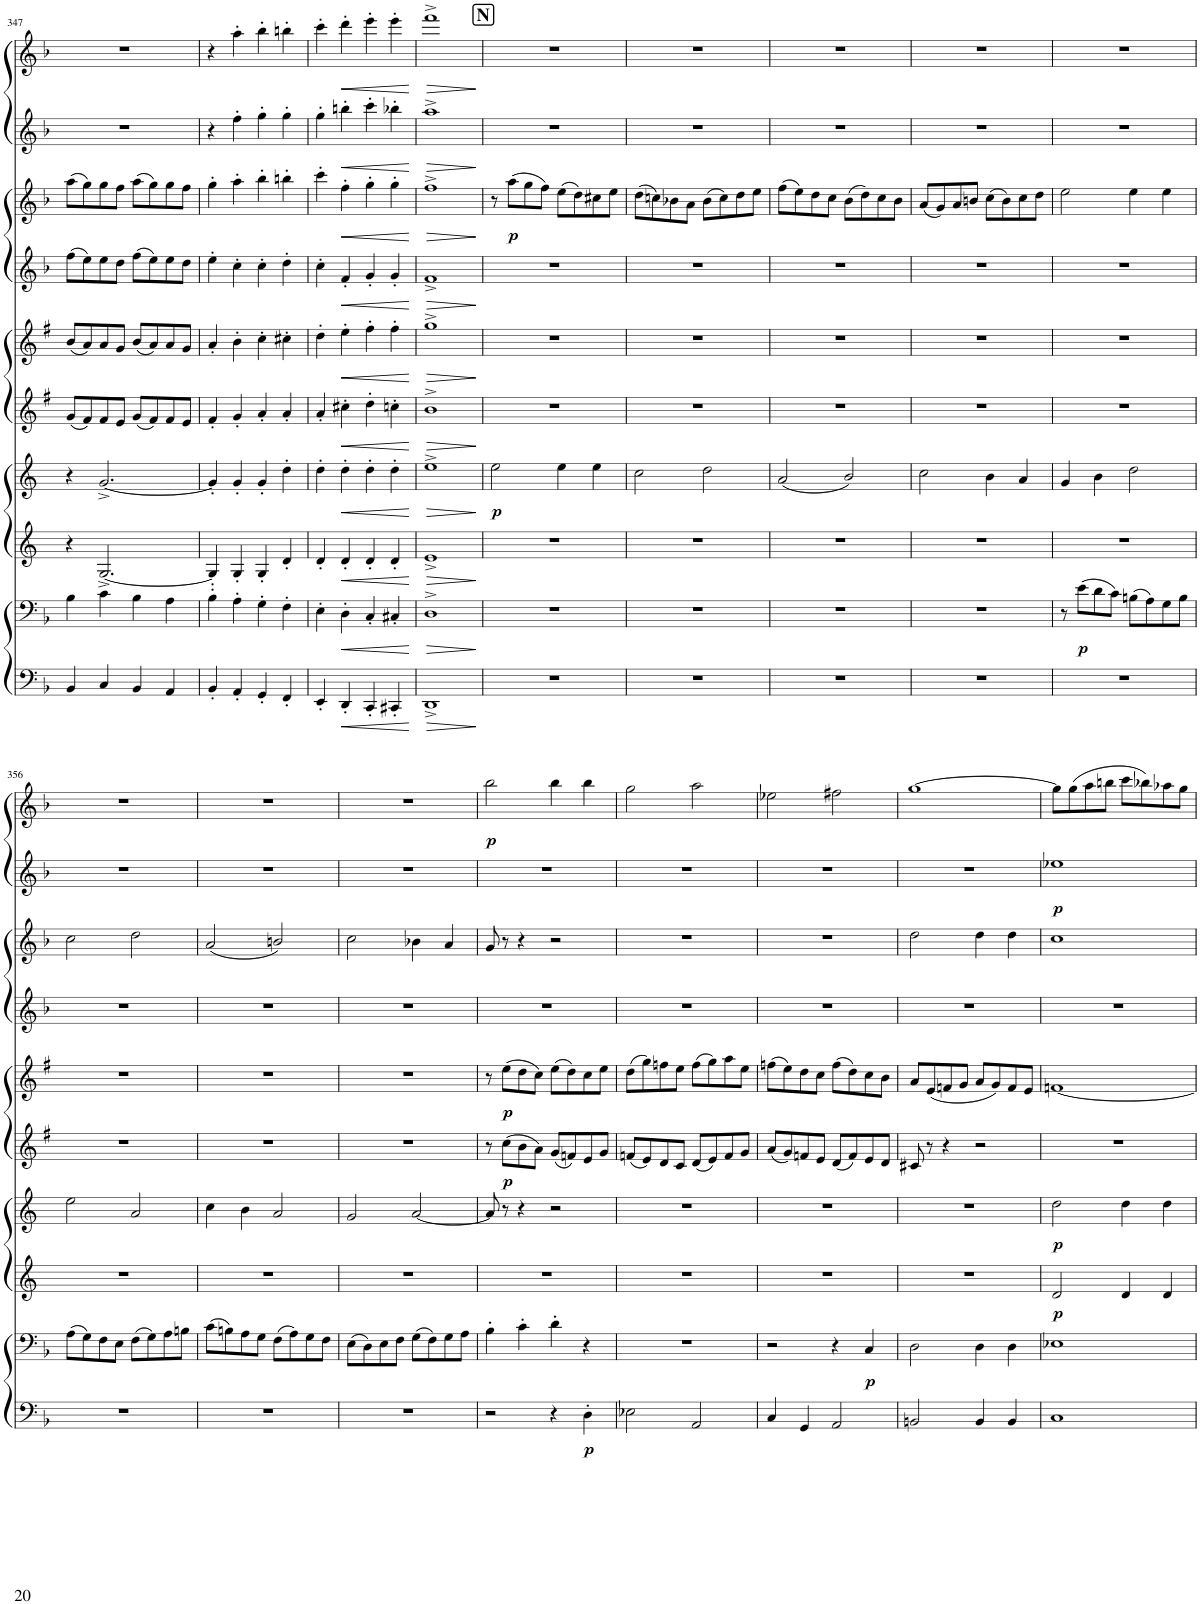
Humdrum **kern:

**kern	**dynam	**kern	**dynam	**kern	**dynam	**kern	**dynam	**kern	**dynam	**kern	**dynam	**kern	**dynam	**kern	**dynam	**kern	**dynam	**kern	**dynam
*part10	*part10	*part9	*part9	*part8	*part8	*part7	*part7	*part6	*part6	*part5	*part5	*part4	*part4	*part3	*part3	*part2	*part2	*part1	*part1
*staff10	*staff10	*staff9	*staff9	*staff8	*staff8	*staff7	*staff7	*staff6	*staff6	*staff5	*staff5	*staff4	*staff4	*staff3	*staff3	*staff2	*staff2	*staff1	*staff1
*I"Bassoon 2	*	*I"Bassoon 1	*	*I"Horn 2 in F	*	*I"Horn 1 in F	*	*I"Clarinet 2 in Bb	*	*I"Clarinet 1 in Bb	*	*I"Oboe 2	*	*I"Oboe 1	*	*I"Flute 2	*	*I"Flute 1	*
*I'Bsn	*	*I'Bsn	*	*I'Hn	*	*I'Hn	*	*I'Cl	*	*I'Cl	*	*I'Ob	*	*I'Ob	*	*I'Fl	*	*I'Fl	*
!!LO:PB:g=z
*clefF4	*	*clefF4	*	*clefG2	*	*clefG2	*	*clefG2	*	*clefG2	*	*clefG2	*	*clefG2	*	*clefG2	*	*clefG2	*
*	*	*	*	*Trd4c7	*	*Trd4c7	*	*Trd1c2	*	*Trd1c2	*	*	*	*	*	*	*	*	*
*k[b-]	*	*k[b-]	*	*k[]	*	*k[]	*	*k[f#]	*	*k[f#]	*	*k[b-]	*	*k[b-]	*	*k[b-]	*	*k[b-]	*
*M4/4	*	*M4/4	*	*M4/4	*	*M4/4	*	*M4/4	*	*M4/4	*	*M4/4	*	*M4/4	*	*M4/4	*	*M4/4	*
*met(c)	*	*met(c)	*	*met(c)	*	*met(c)	*	*met(c)	*	*met(c)	*	*met(c)	*	*met(c)	*	*met(c)	*	*met(c)	*
=347	=347	=347	=347	=347	=347	=347	=347	=347	=347	=347	=347	=347	=347	=347	=347	=347	=347	=347	=347
4BB-/	.	4B-\	.	4r	.	4r	.	(8g/L	.	(8b/L	.	(8ff\L	.	(8aa\L	.	1r	.	1r	.
.	.	.	.	.	.	.	.	8f#/)	.	8a/)	.	8ee\)	.	8gg\)	.	.	.	.	.
4C/	.	4c\	.	[2.G^/	.	[2.g^/	.	8f#/	.	8a/	.	8ee\	.	8gg\	.	.	.	.	.
.	.	.	.	.	.	.	.	8e/J	.	8g/J	.	8dd\J	.	8ff\J	.	.	.	.	.
4BB-/	.	4B-\	.	.	.	.	.	(8g/L	.	(8b/L	.	(8ff\L	.	(8aa\L	.	.	.	.	.
.	.	.	.	.	.	.	.	8f#/)	.	8a/)	.	8ee\)	.	8gg\)	.	.	.	.	.
4AA/	.	4A\	.	.	.	.	.	8f#/	.	8a/	.	8ee\	.	8gg\	.	.	.	.	.
.	.	.	.	.	.	.	.	8e/J	.	8g/J	.	8dd\J	.	8ff\J	.	.	.	.	.
=348	=348	=348	=348	=348	=348	=348	=348	=348	=348	=348	=348	=348	=348	=348	=348	=348	=348	=348	=348
4BB-'/	.	4B-'\	.	4G'/]	.	4g'/]	.	4f#'/	.	4a'/	.	4ee'\	.	4gg'\	.	4r	.	4r	.
4AA'/	.	4A'\	.	4G'/	.	4g'/	.	4g'/	.	4b'\	.	4cc'\	.	4aa'\	.	4ff'\	.	4aa'\	.
4GG'/	.	4G'\	.	4G'/	.	4g'/	.	4a'/	.	4cc'\	.	4cc'\	.	4bb-'\	.	4gg'\	.	4bb-'\	.
4FF'/	.	4F'\	.	4d'/	.	4dd'\	.	4a'/	.	4cc#X'\	.	4dd'\	.	4bbn'\	.	4gg'\	.	4bbn'\	.
=349	=349	=349	=349	=349	=349	=349	=349	=349	=349	=349	=349	=349	=349	=349	=349	=349	=349	=349	=349
4EE'/	.	4E'\	.	4d'/	.	4dd'\	.	4a'/	.	4dd'\	.	4cc'\	.	4ccc'\	.	4gg'\	.	4ccc'\	.
!	!LO:HP:b	!	!LO:HP:b	!	!LO:HP:b	!	!LO:HP:b	!	!LO:HP:b	!	!LO:HP:b	!	!LO:HP:b	!	!LO:HP:b	!	!LO:HP:b	!	!LO:HP:b
4DD'/	<	4D'\	<	4d'/	<	4dd'\	<	4cc#X'\	<	4ee'\	<	4f'/	<	4ff'\	<	4bbn'\	<	4ddd'\	<
4CC'/	.	4C'/	.	4d'/	.	4dd'\	.	4dd'\	.	4ff#'\	.	4g'/	.	4gg'\	.	4ccc'\	.	4eee'\	.
4CC#X'/	.	4C#X'/	.	4d'/	.	4dd'\	.	4ccn'\	.	4ff#'\	.	4g'/	.	4gg'\	.	4bb-X'\	.	4eee'\	.
.	[	.	[	.	[	.	[	.	[	.	[	.	[	.	[	.	[	.	[
=350	=350	=350	=350	=350	=350	=350	=350	=350	=350	=350	=350	=350	=350	=350	=350	=350	=350	=350	=350
!	!LO:HP:b	!	!LO:HP:b	!	!LO:HP:b	!	!LO:HP:b	!	!LO:HP:b	!	!LO:HP:b	!	!LO:HP:b	!	!LO:HP:b	!	!LO:HP:b	!	!LO:HP:b
1DD^	>	1D^	>	1e^	>	1ee^	>	1b^	>	1gg^	>	1f^	>	1ff^	>	1aa^	>	1fff^	>
.	]	.	]	.	]	.	]	.	]	.	]	.	]	.	]	.	]	.	]
!!LO:REH:place=s1:a:B:cj:fs=14:t=N
=351	=351	=351	=351	=351	=351	=351	=351	=351	=351	=351	=351	=351	=351	=351	=351	=351	=351	=351	=351
!	!	!	!	!	!	!	!LO:DY:b	!	!	!	!	!	!	!	!	!	!	!	!
1r	.	1r	.	1r	.	2ee\	p	1r	.	1r	.	1r	.	8r	.	1r	.	1r	.
!	!	!	!	!	!	!	!	!	!	!	!	!	!	!	!LO:DY:b	!	!	!	!
.	.	.	.	.	.	.	.	.	.	.	.	.	.	(8aa\L	p	.	.	.	.
.	.	.	.	.	.	.	.	.	.	.	.	.	.	8gg\	.	.	.	.	.
.	.	.	.	.	.	.	.	.	.	.	.	.	.	8ff\J)	.	.	.	.	.
.	.	.	.	.	.	4ee\	.	.	.	.	.	.	.	(8ee\L	.	.	.	.	.
.	.	.	.	.	.	.	.	.	.	.	.	.	.	8dd\)	.	.	.	.	.
.	.	.	.	.	.	4ee\	.	.	.	.	.	.	.	8cc#X\	.	.	.	.	.
.	.	.	.	.	.	.	.	.	.	.	.	.	.	8ee\J	.	.	.	.	.
=352	=352	=352	=352	=352	=352	=352	=352	=352	=352	=352	=352	=352	=352	=352	=352	=352	=352	=352	=352
1r	.	1r	.	1r	.	2cc\	.	1r	.	1r	.	1r	.	(8dd\L	.	1r	.	1r	.
.	.	.	.	.	.	.	.	.	.	.	.	.	.	8ccn\)	.	.	.	.	.
.	.	.	.	.	.	.	.	.	.	.	.	.	.	8b-X\	.	.	.	.	.
.	.	.	.	.	.	.	.	.	.	.	.	.	.	8a\J	.	.	.	.	.
.	.	.	.	.	.	2dd\	.	.	.	.	.	.	.	(8b-\L	.	.	.	.	.
.	.	.	.	.	.	.	.	.	.	.	.	.	.	8cc\)	.	.	.	.	.
.	.	.	.	.	.	.	.	.	.	.	.	.	.	8dd\	.	.	.	.	.
.	.	.	.	.	.	.	.	.	.	.	.	.	.	8ee\J	.	.	.	.	.
=353	=353	=353	=353	=353	=353	=353	=353	=353	=353	=353	=353	=353	=353	=353	=353	=353	=353	=353	=353
1r	.	1r	.	1r	.	(2a/	.	1r	.	1r	.	1r	.	(8ff\L	.	1r	.	1r	.
.	.	.	.	.	.	.	.	.	.	.	.	.	.	8ee\)	.	.	.	.	.
.	.	.	.	.	.	.	.	.	.	.	.	.	.	8dd\	.	.	.	.	.
.	.	.	.	.	.	.	.	.	.	.	.	.	.	8cc\J	.	.	.	.	.
.	.	.	.	.	.	2b/)	.	.	.	.	.	.	.	(8b-\L	.	.	.	.	.
.	.	.	.	.	.	.	.	.	.	.	.	.	.	8dd\)	.	.	.	.	.
.	.	.	.	.	.	.	.	.	.	.	.	.	.	8cc\	.	.	.	.	.
.	.	.	.	.	.	.	.	.	.	.	.	.	.	8b-\J	.	.	.	.	.
=354	=354	=354	=354	=354	=354	=354	=354	=354	=354	=354	=354	=354	=354	=354	=354	=354	=354	=354	=354
1r	.	1r	.	1r	.	2cc\	.	1r	.	1r	.	1r	.	(8a/L	.	1r	.	1r	.
.	.	.	.	.	.	.	.	.	.	.	.	.	.	8g/)	.	.	.	.	.
.	.	.	.	.	.	.	.	.	.	.	.	.	.	8a/	.	.	.	.	.
.	.	.	.	.	.	.	.	.	.	.	.	.	.	8bn/J	.	.	.	.	.
.	.	.	.	.	.	4b\	.	.	.	.	.	.	.	(8cc\L	.	.	.	.	.
.	.	.	.	.	.	.	.	.	.	.	.	.	.	8b\)	.	.	.	.	.
.	.	.	.	.	.	4a/	.	.	.	.	.	.	.	8cc\	.	.	.	.	.
.	.	.	.	.	.	.	.	.	.	.	.	.	.	8dd\J	.	.	.	.	.
=355	=355	=355	=355	=355	=355	=355	=355	=355	=355	=355	=355	=355	=355	=355	=355	=355	=355	=355	=355
1r	.	8r	.	1r	.	4g/	.	1r	.	1r	.	1r	.	2ee\	.	1r	.	1r	.
!	!	!	!LO:DY:b	!	!	!	!	!	!	!	!	!	!	!	!	!	!	!	!
.	.	(8e\L	p	.	.	.	.	.	.	.	.	.	.	.	.	.	.	.	.
.	.	8d\	.	.	.	4b\	.	.	.	.	.	.	.	.	.	.	.	.	.
.	.	8c\J)	.	.	.	.	.	.	.	.	.	.	.	.	.	.	.	.	.
.	.	(8Bn\L	.	.	.	2dd\	.	.	.	.	.	.	.	4ee\	.	.	.	.	.
.	.	8A\)	.	.	.	.	.	.	.	.	.	.	.	.	.	.	.	.	.
.	.	8G\	.	.	.	.	.	.	.	.	.	.	.	4ee\	.	.	.	.	.
.	.	8B\J	.	.	.	.	.	.	.	.	.	.	.	.	.	.	.	.	.
!!LO:LB:g=z
=356	=356	=356	=356	=356	=356	=356	=356	=356	=356	=356	=356	=356	=356	=356	=356	=356	=356	=356	=356
1r	.	(8A\L	.	1r	.	2ee\	.	1r	.	1r	.	1r	.	2cc\	.	1r	.	1r	.
.	.	8G\)	.	.	.	.	.	.	.	.	.	.	.	.	.	.	.	.	.
.	.	8F\	.	.	.	.	.	.	.	.	.	.	.	.	.	.	.	.	.
.	.	8E\J	.	.	.	.	.	.	.	.	.	.	.	.	.	.	.	.	.
.	.	(8F\L	.	.	.	2a/	.	.	.	.	.	.	.	2dd\	.	.	.	.	.
.	.	8G\)	.	.	.	.	.	.	.	.	.	.	.	.	.	.	.	.	.
.	.	8A\	.	.	.	.	.	.	.	.	.	.	.	.	.	.	.	.	.
.	.	8Bn\J	.	.	.	.	.	.	.	.	.	.	.	.	.	.	.	.	.
=357	=357	=357	=357	=357	=357	=357	=357	=357	=357	=357	=357	=357	=357	=357	=357	=357	=357	=357	=357
1r	.	(8c\L	.	1r	.	4cc\	.	1r	.	1r	.	1r	.	(2a/	.	1r	.	1r	.
.	.	8Bn\)	.	.	.	.	.	.	.	.	.	.	.	.	.	.	.	.	.
.	.	8A\	.	.	.	4b\	.	.	.	.	.	.	.	.	.	.	.	.	.
.	.	8G\J	.	.	.	.	.	.	.	.	.	.	.	.	.	.	.	.	.
.	.	(8F\L	.	.	.	2a/	.	.	.	.	.	.	.	2bn/)	.	.	.	.	.
.	.	8A\)	.	.	.	.	.	.	.	.	.	.	.	.	.	.	.	.	.
.	.	8G\	.	.	.	.	.	.	.	.	.	.	.	.	.	.	.	.	.
.	.	8F\J	.	.	.	.	.	.	.	.	.	.	.	.	.	.	.	.	.
=358	=358	=358	=358	=358	=358	=358	=358	=358	=358	=358	=358	=358	=358	=358	=358	=358	=358	=358	=358
1r	.	(8E\L	.	1r	.	2g/	.	1r	.	1r	.	1r	.	2cc\	.	1r	.	1r	.
.	.	8D\)	.	.	.	.	.	.	.	.	.	.	.	.	.	.	.	.	.
.	.	8E\	.	.	.	.	.	.	.	.	.	.	.	.	.	.	.	.	.
.	.	8F\J	.	.	.	.	.	.	.	.	.	.	.	.	.	.	.	.	.
.	.	(8G\L	.	.	.	[2a/	.	.	.	.	.	.	.	4b-X\	.	.	.	.	.
.	.	8F\)	.	.	.	.	.	.	.	.	.	.	.	.	.	.	.	.	.
.	.	8G\	.	.	.	.	.	.	.	.	.	.	.	4a/	.	.	.	.	.
.	.	8A\J	.	.	.	.	.	.	.	.	.	.	.	.	.	.	.	.	.
=359	=359	=359	=359	=359	=359	=359	=359	=359	=359	=359	=359	=359	=359	=359	=359	=359	=359	=359	=359
!	!	!	!	!	!	!	!	!	!	!	!	!	!	!	!	!	!	!	!LO:DY:b
2r	.	4B-'\	.	1r	.	8a/]	.	8r	.	8r	.	1r	.	8g/	.	1r	.	2bb-\	p
!	!	!	!	!	!	!	!	!	!LO:DY:b	!	!LO:DY:b	!	!	!	!	!	!	!	!
.	.	.	.	.	.	8r	.	(8cc\L	p	(8ee\L	p	.	.	8r	.	.	.	.	.
.	.	4c'\	.	.	.	4r	.	8b\	.	8dd\	.	.	.	4r	.	.	.	.	.
.	.	.	.	.	.	.	.	8a\J)	.	8cc\J)	.	.	.	.	.	.	.	.	.
4r	.	4d'\	.	.	.	2r	.	(8g/L	.	(8ee\L	.	.	.	2r	.	.	.	4bb-\	.
.	.	.	.	.	.	.	.	8fn/)	.	8dd\)	.	.	.	.	.	.	.	.	.
!	!LO:DY:b	!	!	!	!	!	!	!	!	!	!	!	!	!	!	!	!	!	!
4D'\	p	4r	.	.	.	.	.	8e/	.	8cc\	.	.	.	.	.	.	.	4bb-\	.
.	.	.	.	.	.	.	.	8g/J	.	8ee\J	.	.	.	.	.	.	.	.	.
=360	=360	=360	=360	=360	=360	=360	=360	=360	=360	=360	=360	=360	=360	=360	=360	=360	=360	=360	=360
2E-X\	.	1r	.	1r	.	1r	.	(8fn/L	.	(8dd\L	.	1r	.	1r	.	1r	.	2gg\	.
.	.	.	.	.	.	.	.	8e/)	.	8gg\)	.	.	.	.	.	.	.	.	.
.	.	.	.	.	.	.	.	8d/	.	8ffn\	.	.	.	.	.	.	.	.	.
.	.	.	.	.	.	.	.	8c/J	.	8ee\J	.	.	.	.	.	.	.	.	.
2AA/	.	.	.	.	.	.	.	(8d/L	.	(8ff\L	.	.	.	.	.	.	.	2aa\	.
.	.	.	.	.	.	.	.	8e/)	.	8gg\)	.	.	.	.	.	.	.	.	.
.	.	.	.	.	.	.	.	8f/	.	8aa\	.	.	.	.	.	.	.	.	.
.	.	.	.	.	.	.	.	8g/J	.	8ee\J	.	.	.	.	.	.	.	.	.
=361	=361	=361	=361	=361	=361	=361	=361	=361	=361	=361	=361	=361	=361	=361	=361	=361	=361	=361	=361
4C/	.	2r	.	1r	.	1r	.	(8a/L	.	(8ffn\L	.	1r	.	1r	.	1r	.	2ee-X\	.
.	.	.	.	.	.	.	.	8g/)	.	8ee\)	.	.	.	.	.	.	.	.	.
4GG/	.	.	.	.	.	.	.	8fn/	.	8dd\	.	.	.	.	.	.	.	.	.
.	.	.	.	.	.	.	.	8e/J	.	8cc\J	.	.	.	.	.	.	.	.	.
2AA/	.	4r	.	.	.	.	.	(8d/L	.	(8ff\L	.	.	.	.	.	.	.	2ff#X\	.
.	.	.	.	.	.	.	.	8f/)	.	8dd\)	.	.	.	.	.	.	.	.	.
!	!	!	!LO:DY:b	!	!	!	!	!	!	!	!	!	!	!	!	!	!	!	!
.	.	4C/	p	.	.	.	.	8e/	.	8cc\	.	.	.	.	.	.	.	.	.
.	.	.	.	.	.	.	.	8d/J	.	8b\J	.	.	.	.	.	.	.	.	.
=362	=362	=362	=362	=362	=362	=362	=362	=362	=362	=362	=362	=362	=362	=362	=362	=362	=362	=362	=362
2BBn/	.	2D\	.	1r	.	1r	.	8c#X/	.	8a/L	.	1r	.	2dd\	.	1r	.	[1gg	.
.	.	.	.	.	.	.	.	8r	.	(8e/	.	.	.	.	.	.	.	.	.
.	.	.	.	.	.	.	.	4r	.	8fn/	.	.	.	.	.	.	.	.	.
.	.	.	.	.	.	.	.	.	.	8g/J	.	.	.	.	.	.	.	.	.
4BB/	.	4D\	.	.	.	.	.	2r	.	8a/L	.	.	.	4dd\	.	.	.	.	.
.	.	.	.	.	.	.	.	.	.	8g/)	.	.	.	.	.	.	.	.	.
4BB/	.	4D\	.	.	.	.	.	.	.	8f/	.	.	.	4dd\	.	.	.	.	.
.	.	.	.	.	.	.	.	.	.	8e/J	.	.	.	.	.	.	.	.	.
=363	=363	=363	=363	=363	=363	=363	=363	=363	=363	=363	=363	=363	=363	=363	=363	=363	=363	=363	=363
!	!	!	!	!	!LO:DY:b	!	!LO:DY:b	!	!	!	!	!	!	!	!	!	!LO:DY:b	!	!
1C	.	1E-X	.	2d/	p	2dd\	p	1r	.	[1fn	.	1r	.	1cc	.	1ee-X	p	8gg\L]	.
.	.	.	.	.	.	.	.	.	.	.	.	.	.	.	.	.	.	(8gg\	.
.	.	.	.	.	.	.	.	.	.	.	.	.	.	.	.	.	.	8aa\	.
.	.	.	.	.	.	.	.	.	.	.	.	.	.	.	.	.	.	8bbn\J	.
.	.	.	.	4d/	.	4dd\	.	.	.	.	.	.	.	.	.	.	.	8ccc\L	.
.	.	.	.	.	.	.	.	.	.	.	.	.	.	.	.	.	.	8bb-X\)	.
.	.	.	.	4d/	.	4dd\	.	.	.	.	.	.	.	.	.	.	.	8aa-X\	.
.	.	.	.	.	.	.	.	.	.	.	.	.	.	.	.	.	.	8gg\J	.
=	=	=	=	=	=	=	=	=	=	=	=	=	=	=	=	=	=	=	=
*-	*-	*-	*-	*-	*-	*-	*-	*-	*-	*-	*-	*-	*-	*-	*-	*-	*-	*-	*-
